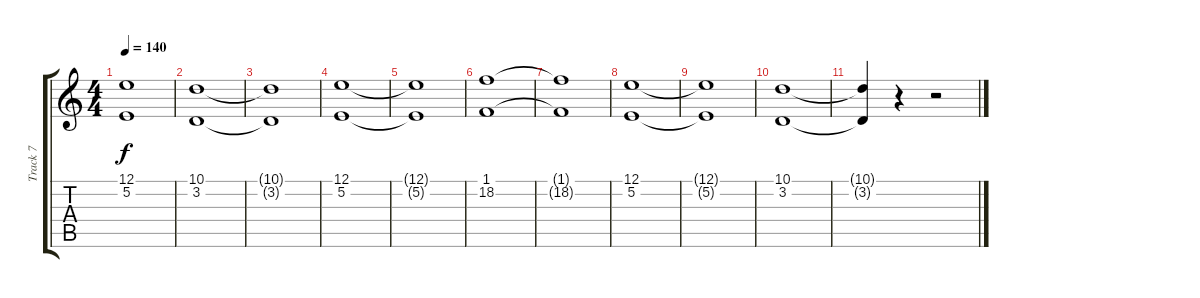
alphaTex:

\track ("Track 7" "Track 7") {instrument synthstrings1}
\staff {score tabs}
\tuning (E4 B3 G3 D3 A2 E2) {hide}
\ts (4 4)
\tempo 140
\clef g2
\ks c
(12.1{t} 5.2{t}).1{dy f} |
(10.1 3.2).1 |
(10.1{t} 3.2{t}).1 |
(12.1 5.2).1 |
(12.1{t} 5.2{t}).1 |
(1.1 18.2).1 |
(1.1{t} 18.2{t}).1 |
(12.1 5.2).1 |
(12.1{t} 5.2{t}).1 |
(10.1 3.2).1 |
(10.1{t} 3.2{t}).4 r.4 r.2
